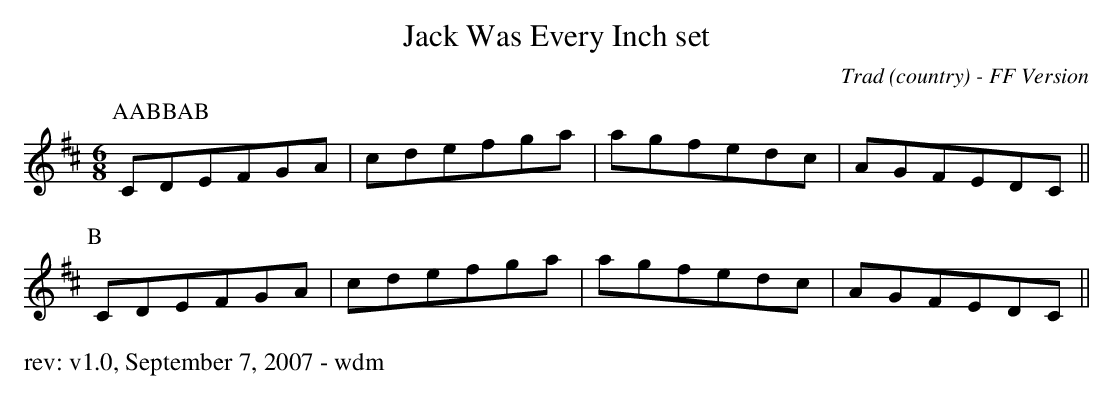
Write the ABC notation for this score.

X:1
T: Jack Was Every Inch set
O: Trad (country) - FF Version
M: 6/8
K: Dmaj
P: AABBAB
P:A
CDEFGA|cdefga|agfedc|AGFEDC||
P:B
CDEFGA|cdefga|agfedc|AGFEDC||
